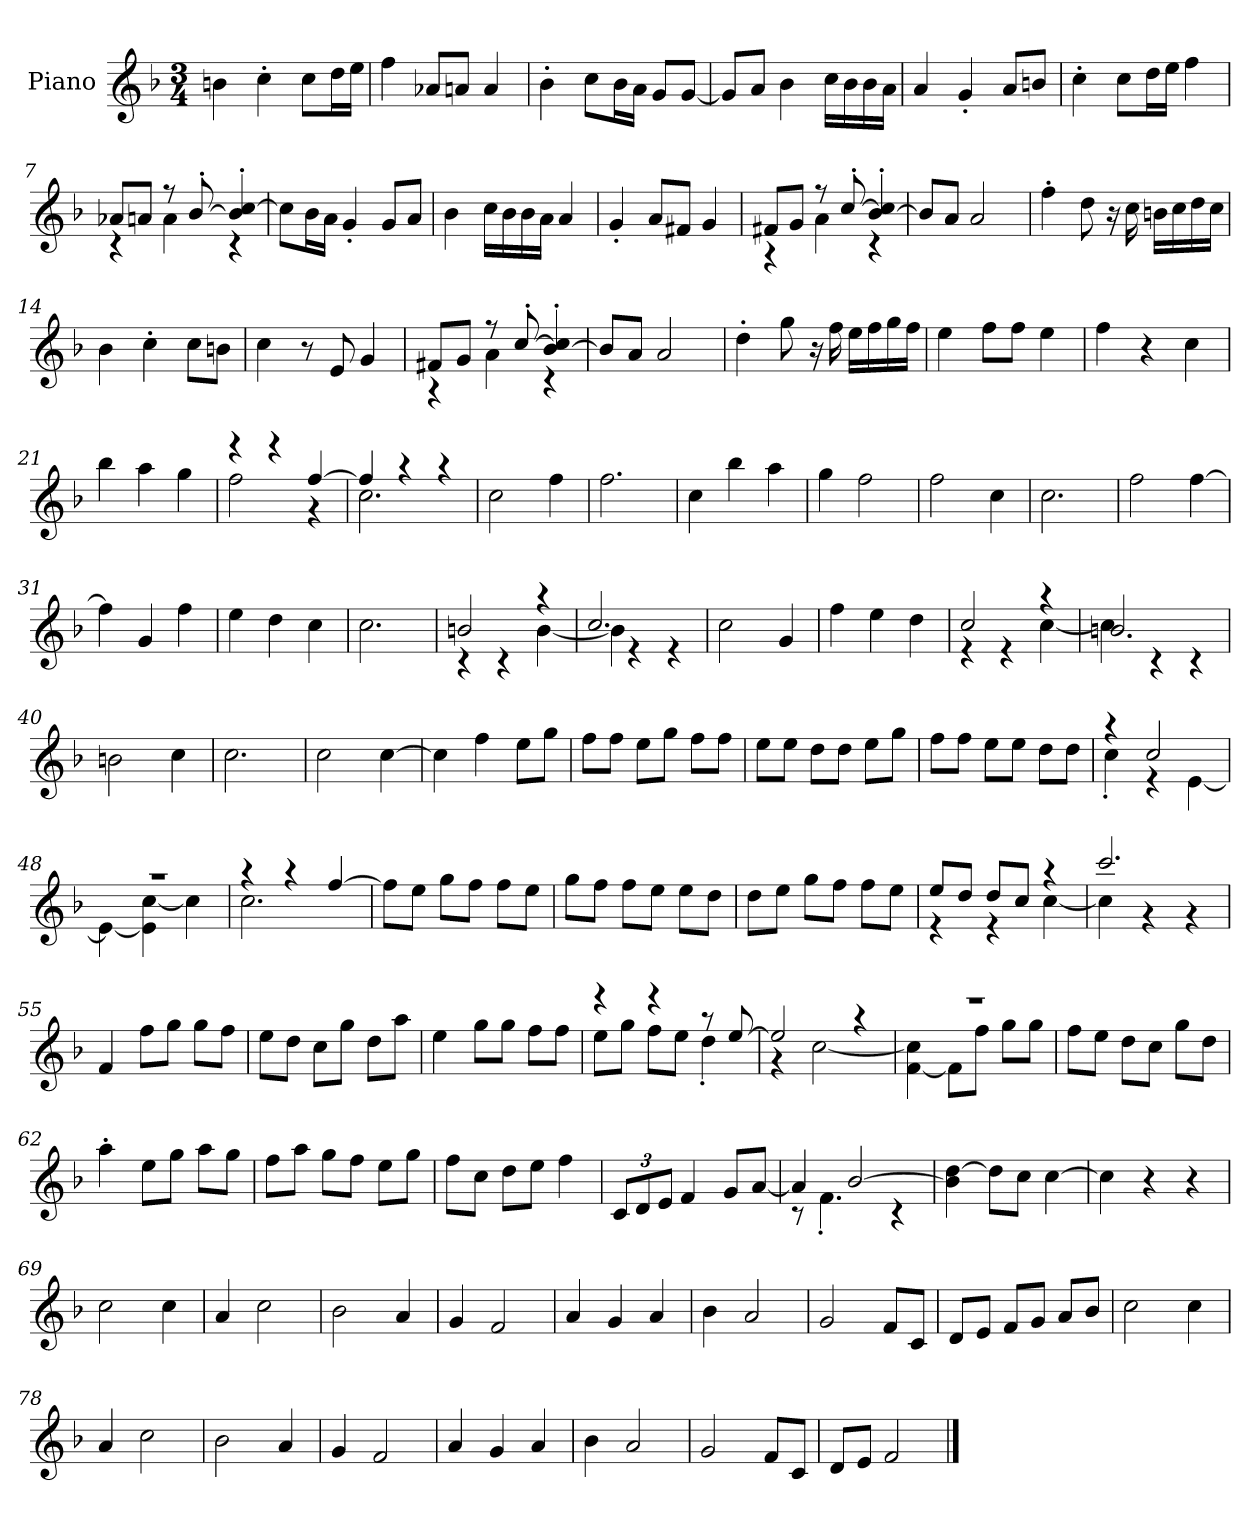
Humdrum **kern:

**kern
*part1
*staff1
*I"Piano
*I'P-no
*clefG2
*k[b-]
*M3/4
*MM179
=1
4bn\
4cc'\
8cc\L
16dd\L
16ee\JJ
=2
4ff\
8a-X/L
8an/J
4a/
=3
4b-'\
8cc\L
16b-\L
16a\JJ
8g/L
[8g/J
=4
8g/L]
8a/J
4b-\
16cc\LL
16b-\
16b-\
16a\JJ
=5
4a/
4g'/
8a/L
8bn/J
=6
4cc'\
8cc\L
16dd\L
16ee\JJ
4ff\
!!LO:LB:g=z
=7
*^
8a-X/L	4r
8an/J	.
8r	4a\
[8b-'/	.
4b-/]' [4cc/'	4r
*v	*v
=8
8cc\L]
16b-\L
16a\JJ
4g'/
8g/L
8a/J
=9
4b-\
16cc\LL
16b-\
16b-\
16a\JJ
4a/
=10
4g'/
8a/L
8f#X/J
4g/
=11
*^
8f#X/L	4r
8g/J	.
8r	4a\
[8cc'/	.
[4b-/' 4cc/]'	4r
*v	*v
=12
8b-/L]
8a/J
2a/
!!LO:LB:g=z
=13
4ff'\
8dd\
16r
16cc\
16bn\LL
16cc\
16dd\
16cc\JJ
=14
4b-\
4cc'\
8cc\L
8bn\J
=15
4cc\
8r
8e/
4g/
=16
*^
8f#X/L	4r
8g/J	.
8r	4a\
[8cc'/	.
[4b-/' 4cc/]'	4r
*v	*v
=17
8b-/L]
8a/J
2a/
=18
4dd'\
8gg\
16r
16ff\
16ee\LL
16ff\
16gg\
16ff\JJ
=19
4ee\
8ff\L
8ff\J
4ee\
!!LO:LB:g=z
=20
4ff\
4r
4cc\
=21
4bb-\
4aa\
4gg\
=22
*^
4r	2ff\
4r	.
[4ff/	4r
=23	=23
4ff/]	2.cc\
4r	.
4r	.
*v	*v
=24
2cc\
4ff\
=25
2.ff\
=26
4cc\
4bb-\
4aa\
=27
4gg\
2ff\
=28
2ff\
4cc\
=29
2.cc\
=30
2ff\
[4ff\
=31
4ff\]
4g/
4ff\
!!LO:LB:g=z
=32
4ee\
4dd\
4cc\
=33
2.cc\
=34
*^
2bn/	4r
.	4r
4r	[4b\
=35	=35
2.cc/	4b\]
.	4r
.	4r
*v	*v
=36
2cc\
4g/
=37
4ff\
4ee\
4dd\
=38
*^
2cc/	4r
.	4r
4r	[4cc\
=39	=39
2.bn/	4cc\]
.	4r
.	4r
*v	*v
=40
2bn\
4cc\
=41
2.cc\
=42
2cc\
[4cc\
=43
4cc\]
4ff\
8ee\L
8gg\J
!!LO:LB:g=z
=44
8ff\L
8ff\J
8ee\L
8gg\J
8ff\L
8ff\J
=45
8ee\L
8ee\J
8dd\L
8dd\J
8ee\L
8gg\J
=46
8ff\L
8ff\J
8ee\L
8ee\J
8dd\L
8dd\J
=47
*^
4r	4cc'\
2cc/	4r
.	[4e\
=48	=48
2.r	4e\_
.	4e\] [4cc\
.	4cc\]
=49	=49
4r	2.cc\
4r	.
[4ff/	.
*v	*v
=50
8ff\L]
8ee\J
8gg\L
8ff\J
8ff\L
8ee\J
=51
8gg\L
8ff\J
8ff\L
8ee\J
8ee\L
8dd\J
!!LO:LB:g=z
=52
8dd\L
8ee\J
8gg\L
8ff\J
8ff\L
8ee\J
=53
*^
8ee/L	4r
8dd/J	.
8dd/L	4r
8cc/J	.
4r	[4cc\
=54	=54
2.ccc/	4cc\]
.	4r
.	4r
*v	*v
=55
4f/
8ff\L
8gg\J
8gg\L
8ff\J
=56
8ee\L
8dd\J
8cc\L
8gg\J
8dd\L
8aa\J
=57
4ee\
8gg\L
8gg\J
8ff\L
8ff\J
=58
*^
4r	8ee\L
.	8gg\J
4r	8ff\L
.	8ee\J
8r	4dd'\
[8ee/	.
=59	=59
2ee/]	4r
.	[2cc\
4r	.
!!LO:LB:g=z	!!
=60	=60
2.r	[4f\ 4cc\]
.	8f\L]
.	8ff\J
.	8gg\L
.	8gg\J
*v	*v
=61
8ff\L
8ee\J
8dd\L
8cc\J
8gg\L
8dd\J
=62
4aa'\
8ee\L
8gg\J
8aa\L
8gg\J
=63
8ff\L
8aa\J
8gg\L
8ff\J
8ee\L
8gg\J
=64
8ff\L
8cc\J
8dd\L
8ee\J
4ff\
=65
*Xbrackettup
12c/L
12d/
12e/J
4f/
8g/L
[8a/J
=66
*^
4a/]	8r
.	4.f'\
[2b-/	.
.	4r
*v	*v
!!LO:LB:g=z
=67
4b-\] [4dd\
8dd\L]
8cc\J
[4cc\
=68
4cc\]
4r
4r
=69
2cc\
4cc\
=70
4a/
2cc\
=71
2b-\
4a/
=72
4g/
2f/
=73
4a/
4g/
4a/
=74
4b-\
2a/
=75
2g/
8f/L
8c/J
=76
8d/L
8e/J
8f/L
8g/J
8a/L
8b-/J
=77
2cc\
4cc\
=78
4a/
2cc\
!!LO:LB:g=z
=79
2b-\
4a/
=80
4g/
2f/
=81
4a/
4g/
4a/
=82
4b-\
2a/
=83
2g/
8f/L
8c/J
=84
8d/L
8e/J
2f/
==
*-
